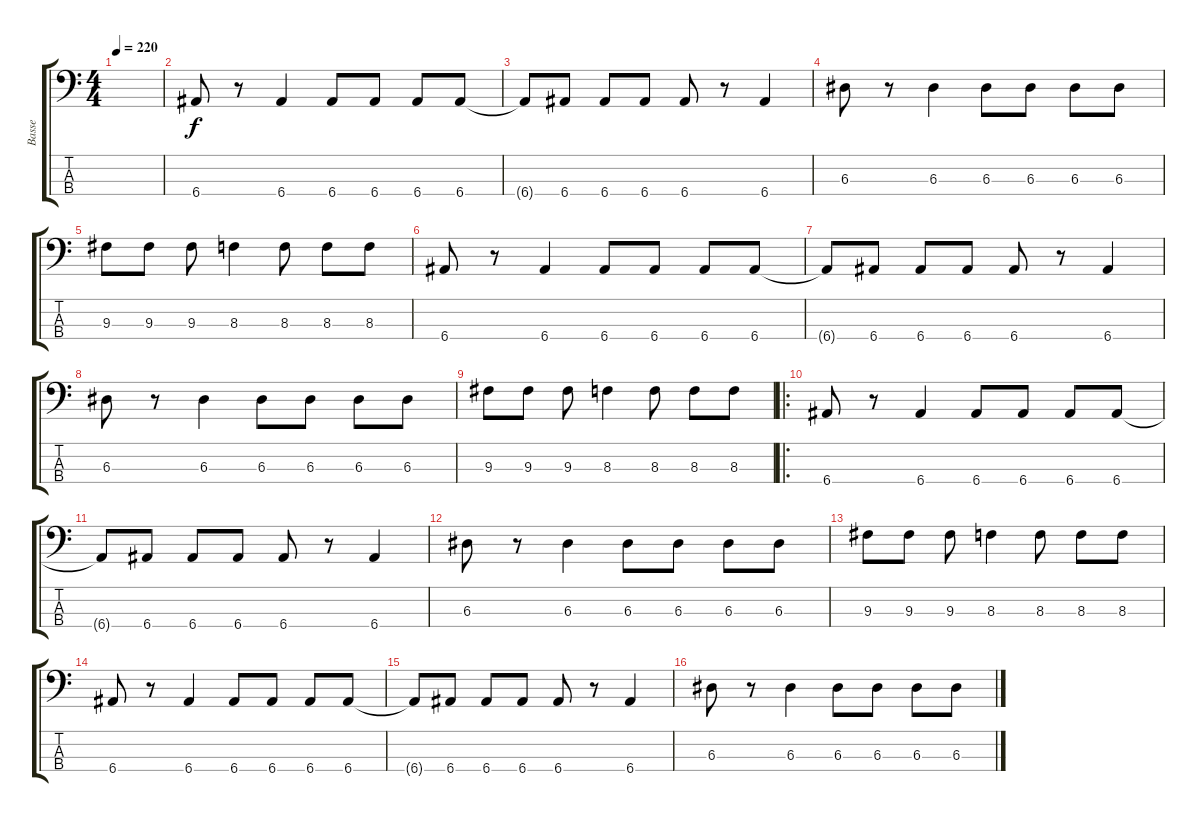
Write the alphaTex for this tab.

\track ("Basse" "Basse") {instrument electricbassfinger}
\staff {score tabs}
\tuning (G2 D2 A1 E1) {hide}
\ts (4 4)
\tempo 220
\clef f4
\ks c
|
6.4.8 r.8 6.4.4 6.4.8 6.4.8 6.4.8 6.4.8 |
6.4{t}.8 6.4.8 6.4.8 6.4.8 6.4.8 r.8 6.4.4 |
6.3.8 r.8 6.3.4 6.3.8 6.3.8 6.3.8 6.3.8 |
9.3.8 9.3.8 9.3.8 8.3.4 8.3.8 8.3.8 8.3.8 |
6.4.8 r.8 6.4.4 6.4.8 6.4.8 6.4.8 6.4.8 |
6.4{t}.8 6.4.8 6.4.8 6.4.8 6.4.8 r.8 6.4.4 |
6.3.8 r.8 6.3.4 6.3.8 6.3.8 6.3.8 6.3.8 |
9.3.8 9.3.8 9.3.8 8.3.4 8.3.8 8.3.8 8.3.8 |
\ro
6.4.8 r.8 6.4.4 6.4.8 6.4.8 6.4.8 6.4.8 |
6.4{t}.8 6.4.8 6.4.8 6.4.8 6.4.8 r.8 6.4.4 |
6.3.8 r.8 6.3.4 6.3.8 6.3.8 6.3.8 6.3.8 |
9.3.8 9.3.8 9.3.8 8.3.4 8.3.8 8.3.8 8.3.8 |
6.4.8 r.8 6.4.4 6.4.8 6.4.8 6.4.8 6.4.8 |
6.4{t}.8 6.4.8 6.4.8 6.4.8 6.4.8 r.8 6.4.4 |
6.3.8 r.8 6.3.4 6.3.8 6.3.8 6.3.8 6.3.8
